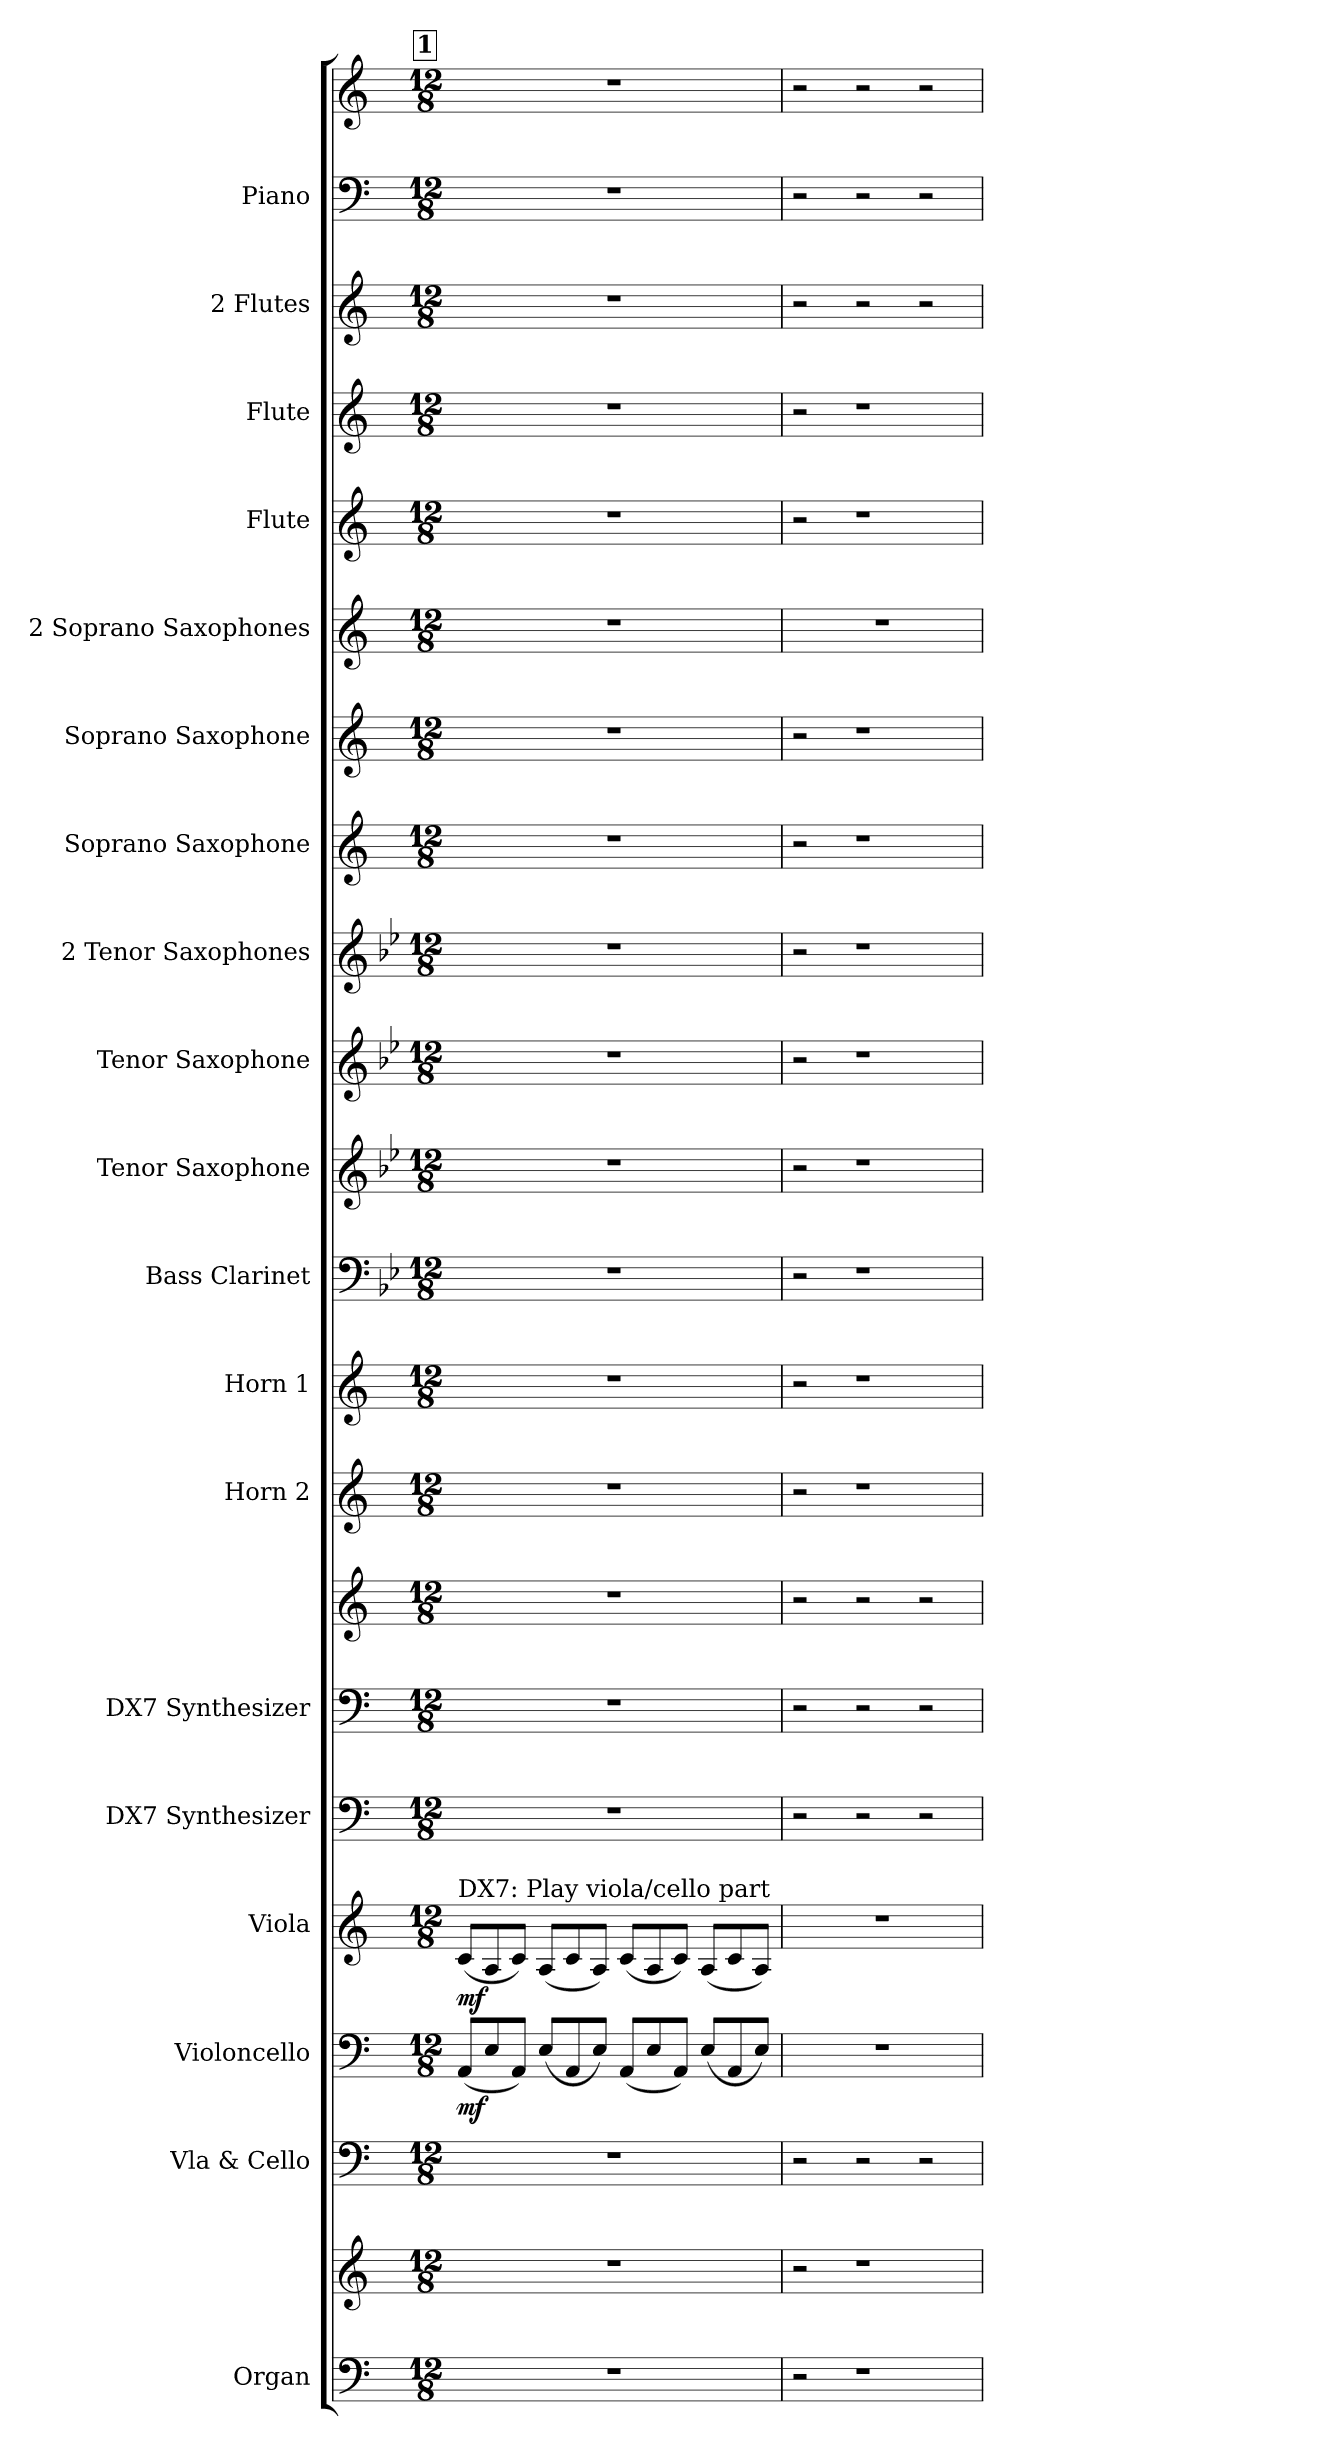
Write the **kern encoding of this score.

**kern	**kern	**kern	**kern	**dynam	**kern	**dynam	**kern	**kern	**kern	**kern	**kern	**kern	**kern	**kern	**kern	**kern	**kern	**kern	**kern	**kern	**kern	**kern	**kern
*part19	*part19	*part18	*part17	*part17	*part16	*part16	*part15	*part14	*part14	*part13	*part12	*part11	*part10	*part9	*part8	*part7	*part6	*part5	*part4	*part3	*part2	*part1	*part1
*staff22	*staff21	*staff20	*staff19	*staff19	*staff18	*staff18	*staff17	*staff16	*staff15	*staff14	*staff13	*staff12	*staff11	*staff10	*staff9	*staff8	*staff7	*staff6	*staff5	*staff4	*staff3	*staff2	*staff1
*I"Organ	*	*I"Vla &amp; Cello	*I"Violoncello	*	*I"Viola	*	*I"DX7 Synthesizer	*I"DX7 Synthesizer	*	*I"Horn 2	*I"Horn 1	*I"Bass Clarinet	*I"Tenor Saxophone	*I"Tenor Saxophone	*I"2 Tenor Saxophones	*I"Soprano Saxophone	*I"Soprano Saxophone	*I"2 Soprano Saxophones	*I"Flute	*I"Flute	*I"2 Flutes	*I"Piano	*
*I'Org.	*	*I'Vla &amp; Cello	*	*	*I'Vla	*	*I'DX7	*I'DX7	*	*I'Hn 2	*I'Hn 1	*I'B. Cl.	*I'Tenor 2	*I'Tenor 1	*I'2 Tenors	*I'Sop 2	*I'Sop 1	*I'2 Sops	*I'Fl 2	*I'Fl 1	*I'2 Fls	*I'Pno.	*
!!LO:PB:g=z
*clefF4	*clefG2	*clefF4	*clefF4	*	*clefG2	*	*clefF4	*clefF4	*clefG2	*clefG2	*clefG2	*clefF4	*clefG2	*clefG2	*clefG2	*clefG2	*clefG2	*clefG2	*clefG2	*clefG2	*clefG2	*clefF4	*clefG2
*	*	*	*	*	*	*	*	*	*	*ITrd4c7	*ITrd4c7	*ITrd8c14	*ITrd8c14	*ITrd8c14	*ITrd8c14	*ITrd1c2	*ITrd1c2	*ITrd1c2	*	*	*	*	*
*k[]	*k[]	*k[]	*k[]	*	*k[]	*	*k[]	*k[]	*k[]	*k[b-]	*k[b-]	*k[b-e-]	*k[b-e-]	*k[b-e-]	*k[b-e-]	*k[b-e-]	*k[b-e-]	*k[b-e-]	*k[]	*k[]	*k[]	*k[]	*k[]
*M12/8	*M12/8	*M12/8	*M12/8	*	*M12/8	*	*M12/8	*M12/8	*M12/8	*M12/8	*M12/8	*M12/8	*M12/8	*M12/8	*M12/8	*M12/8	*M12/8	*M12/8	*M12/8	*M12/8	*M12/8	*M12/8	*M12/8
*MM126	*MM126	*MM126	*MM126	*	*MM126	*	*MM126	*MM126	*MM126	*MM126	*MM126	*MM126	*MM126	*MM126	*MM126	*MM126	*MM126	*MM126	*MM126	*MM126	*MM126	*MM126	*MM126
!!LO:REH:place=s1:a:B:fs=14:t=1
=253	=253	=253	=253	=253	=253	=253	=253	=253	=253	=253	=253	=253	=253	=253	=253	=253	=253	=253	=253	=253	=253	=253	=253
!	!	!	!	!	!LO:TX:a:t=DX7&colon; Play viola/cello part	!	!	!	!	!	!	!	!	!	!	!	!	!	!	!	!	!	!
!	!	!	!	!LO:DY:b	!	!LO:DY:b	!	!	!	!	!	!	!	!	!	!	!	!	!	!	!	!	!
1.r	1.r	1.r	(<8AA/L	mf	(<8c/L	mf	1.r	1.r	1.r	1.r	1.r	1.r	1.r	1.r	1.r	1.r	1.r	1.r	1.r	1.r	1.r	1.r	1.r
.	.	.	8E/	.	8A/	.	.	.	.	.	.	.	.	.	.	.	.	.	.	.	.	.	.
.	.	.	8AA/J)	.	8c/J)	.	.	.	.	.	.	.	.	.	.	.	.	.	.	.	.	.	.
.	.	.	(<8E/L	.	(<8A/L	.	.	.	.	.	.	.	.	.	.	.	.	.	.	.	.	.	.
.	.	.	8AA/	.	8c/	.	.	.	.	.	.	.	.	.	.	.	.	.	.	.	.	.	.
.	.	.	8E/J)	.	8A/J)	.	.	.	.	.	.	.	.	.	.	.	.	.	.	.	.	.	.
.	.	.	(<8AA/L	.	(<8c/L	.	.	.	.	.	.	.	.	.	.	.	.	.	.	.	.	.	.
.	.	.	8E/	.	8A/	.	.	.	.	.	.	.	.	.	.	.	.	.	.	.	.	.	.
.	.	.	8AA/J)	.	8c/J)	.	.	.	.	.	.	.	.	.	.	.	.	.	.	.	.	.	.
.	.	.	(<8E/L	.	(<8A/L	.	.	.	.	.	.	.	.	.	.	.	.	.	.	.	.	.	.
.	.	.	8AA/	.	8c/	.	.	.	.	.	.	.	.	.	.	.	.	.	.	.	.	.	.
.	.	.	8E/J)	.	8A/J)	.	.	.	.	.	.	.	.	.	.	.	.	.	.	.	.	.	.
=254	=254	=254	=254	=254	=254	=254	=254	=254	=254	=254	=254	=254	=254	=254	=254	=254	=254	=254	=254	=254	=254	=254	=254
2r	2r	2r	1.r	.	1.r	.	2r	2r	2r	2r	2r	2r	2r	2r	2r	2r	2r	1.r	2r	2r	2r	2r	2r
1r	1r	2r	.	.	.	.	2r	2r	2r	1r	1r	1r	1r	1r	1r	1r	1r	.	1r	1r	2r	2r	2r
.	.	2r	.	.	.	.	2r	2r	2r	.	.	.	.	.	.	.	.	.	.	.	2r	2r	2r
=	=	=	=	=	=	=	=	=	=	=	=	=	=	=	=	=	=	=	=	=	=	=	=
*-	*-	*-	*-	*-	*-	*-	*-	*-	*-	*-	*-	*-	*-	*-	*-	*-	*-	*-	*-	*-	*-	*-	*-
